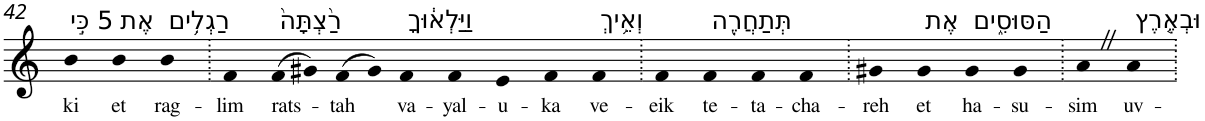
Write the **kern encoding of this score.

**kern	**text
*part1	*part1
*staff1	*staff1
*I"Piano	*
*I'Pno	*
!!LO:PB:g=z
*clefG2	*
*k[]	*
=42	=42
!LO:TX:a:t=5 כִּ֣י	!
!	!LO:LY:b
4b	ki
!LO:TX:a:t=אֶת	!
!	!LO:LY:b
4b	et
!LO:TX:a:t=רַגְלִ֥ים	!
!	!LO:LY:b
4b	rag-
=43.	=43.
!	!LO:LY:b
4f	-lim
!LO:TX:a:t=רַ֙צְתָּה֙	!
!	!LO:LY:b
(>8f	rats-
8g#X)	.
!	!LO:LY:b
(>8f	-tah
8g#)	.
!LO:TX:a:t=וַיַּלְא֔וּךָ	!
!	!LO:LY:b
4f	va-
!	!LO:LY:b
4f	-yal-
!	!LO:LY:b
4e	-u-
!	!LO:LY:b
4f	-ka
!LO:TX:a:t=וְאֵ֥יךְ	!
!	!LO:LY:b
4f	ve-
=44.	=44.
!	!LO:LY:b
4f	-eik
!LO:TX:a:t=תְּתַחֲרֶ֖ה	!
!	!LO:LY:b
4f	te-
!	!LO:LY:b
4f	-ta-
!	!LO:LY:b
4f	-cha-
=45.	=45.
!	!LO:LY:b
4g#X	-reh
!LO:TX:a:t=אֶת	!
!	!LO:LY:b
4g#	et
!LO:TX:a:t=הַסּוּסִ֑ים	!
!	!LO:LY:b
4g#	ha-
!	!LO:LY:b
4g#	-su-
=46.	=46.
!	!LO:LY:b
4aZ	-sim
!LO:TX:a:t=וּבְאֶ֤רֶץ	!
!	!LO:LY:b
4a	uv-
=.	=.
*-	*-
